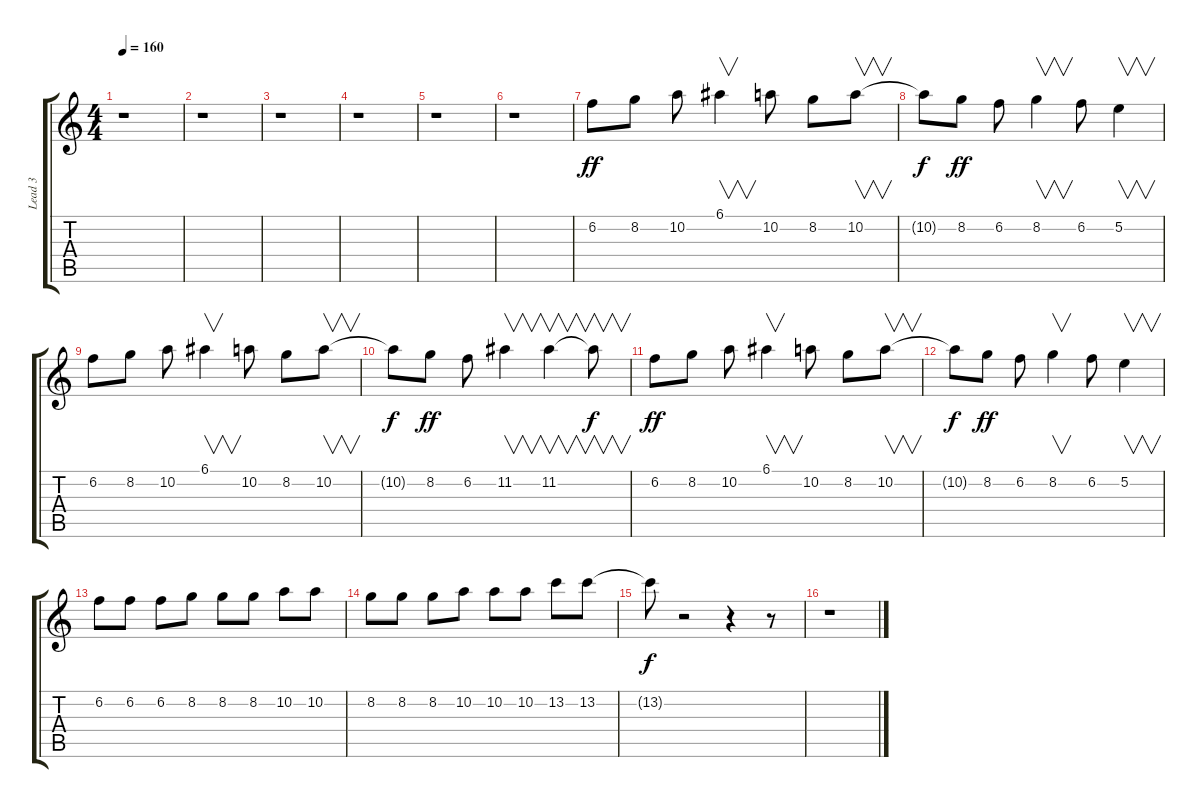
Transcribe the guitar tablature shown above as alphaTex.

\track ("Lead 3" "Lead 3") {instrument distortionguitar}
\staff {score tabs}
\tuning (E4 B3 G3 D3 A2 D2) {hide}
\ts (4 4)
\tempo 160
\clef g2
\ks c
r.1{dy ff} |
r.1 |
r.1 |
r.1 |
r.1 |
r.1 |
6.2.8 8.2.8 10.2.8 6.1.4{v} 10.2.8 8.2.8 10.2.8{v} |
10.2{t}.8{dy f} 8.2.8{dy ff} 6.2.8 8.2.4{v} 6.2.8 5.2.4{v} |
6.2.8 8.2.8 10.2.8 6.1.4{v} 10.2.8 8.2.8 10.2.8{v} |
10.2{t}.8{dy f} 8.2.8{dy ff} 6.2.8 11.2.4{v} 11.2.4{v} 11.2{t}.8{v dy f} |
6.2.8{dy ff} 8.2.8 10.2.8 6.1.4{v} 10.2.8 8.2.8 10.2.8{v} |
10.2{t}.8{dy f} 8.2.8{dy ff} 6.2.8 8.2.4{v} 6.2.8 5.2.4{v} |
6.2.8 6.2.8 6.2.8 8.2.8 8.2.8 8.2.8 10.2.8 10.2.8 |
8.2.8 8.2.8 8.2.8 10.2.8 10.2.8 10.2.8 13.2.8 13.2.8 |
13.2{t}.8{dy f} r.2 r.4 r.8 |
r.1
